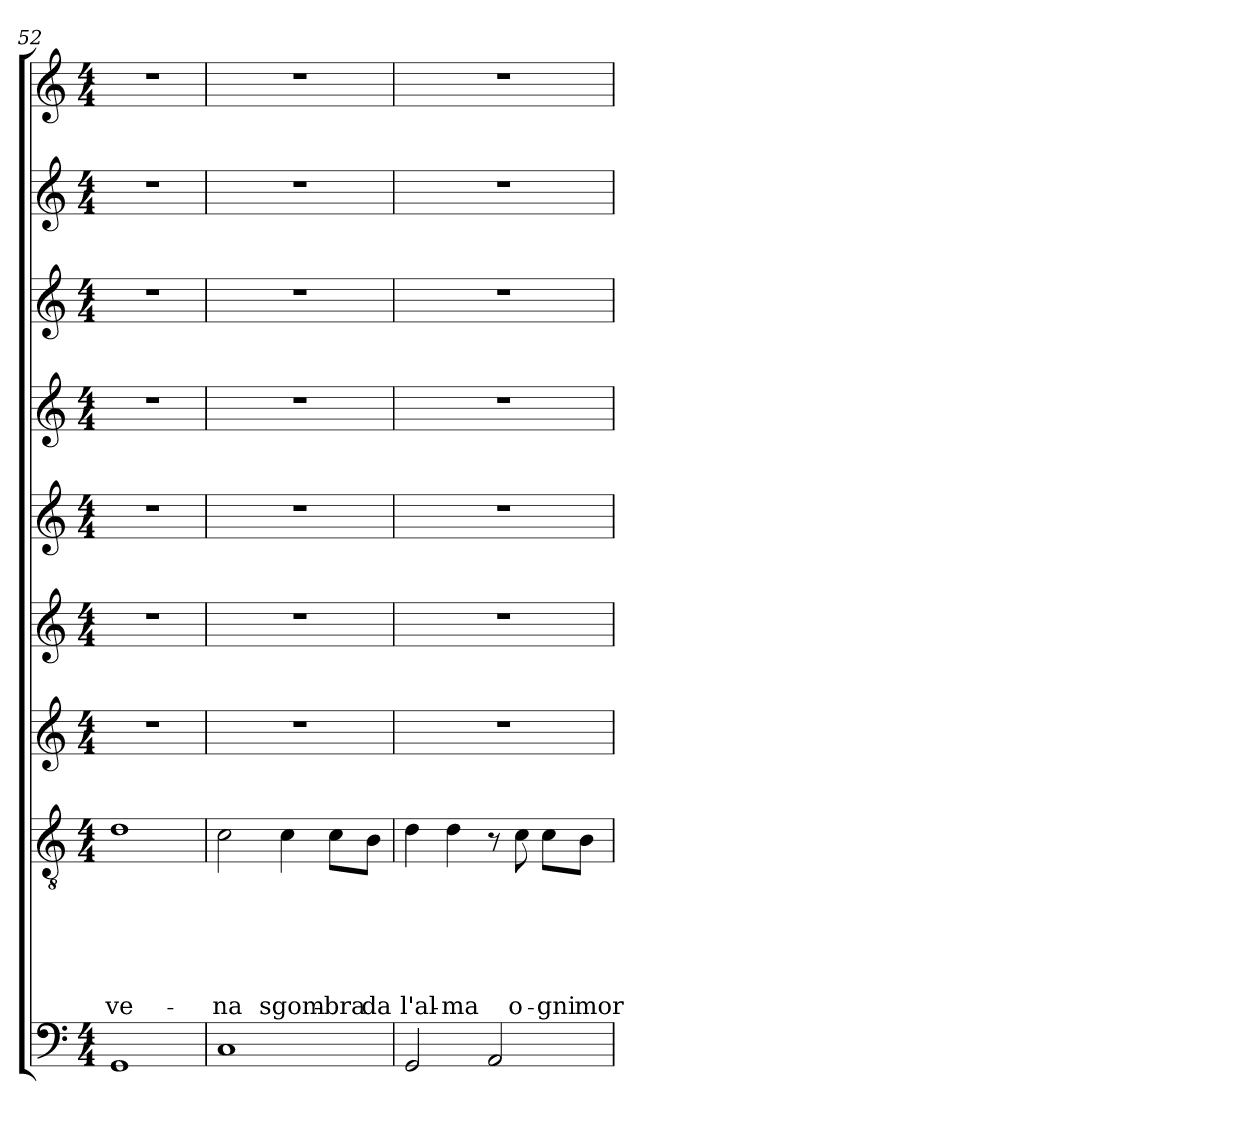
**kern	**kern	**text	**text	**text	**text	**text	**text	**kern	**kern	**kern	**kern	**kern	**kern	**kern
*part9	*part8	*part8	*part8	*part8	*part8	*part8	*part8	*part7	*part6	*part5	*part4	*part3	*part2	*part1
*staff9	*staff8	*staff8	*staff8	*staff8	*staff8	*staff8	*staff8	*staff7	*staff6	*staff5	*staff4	*staff3	*staff2	*staff1
*clefF4	*clefGv2	*	*	*	*	*	*	*clefG2	*clefG2	*clefG2	*clefG2	*clefG2	*clefG2	*clefG2
*k[]	*k[]	*	*	*	*	*	*	*k[]	*k[]	*k[]	*k[]	*k[]	*k[]	*k[]
*C:	*C:	*	*	*	*	*	*	*C:	*C:	*C:	*C:	*C:	*C:	*C:
*M4/4	*M4/4	*	*	*	*	*	*	*M4/4	*M4/4	*M4/4	*M4/4	*M4/4	*M4/4	*M4/4
=52	=52	=52	=52	=52	=52	=52	=52	=52	=52	=52	=52	=52	=52	=52
!	!	!	!	!	!	!	!LO:LY:b	!	!	!	!	!	!	!
1GG	1d	.	.	.	.	.	ve-	1r	1r	1r	1r	1r	1r	1r
!!LO:LB:g=z
=53	=53	=53	=53	=53	=53	=53	=53	=53	=53	=53	=53	=53	=53	=53
!	!	!	!	!	!	!	!LO:LY:b	!	!	!	!	!	!	!
1C	2c\	.	.	.	.	.	-na	1r	1r	1r	1r	1r	1r	1r
!	!	!	!	!	!	!	!LO:LY:b	!	!	!	!	!	!	!
.	4c\	.	.	.	.	.	sgom-	.	.	.	.	.	.	.
!	!	!	!	!	!	!	!LO:LY:b	!	!	!	!	!	!	!
.	8c\L	.	.	.	.	.	-bra	.	.	.	.	.	.	.
!	!	!	!	!	!	!	!LO:LY:b	!	!	!	!	!	!	!
.	8B\J	.	.	.	.	.	da	.	.	.	.	.	.	.
=54	=54	=54	=54	=54	=54	=54	=54	=54	=54	=54	=54	=54	=54	=54
!	!	!	!	!	!	!	!LO:LY:b	!	!	!	!	!	!	!
2GG/	4d\	.	.	.	.	.	l'al-	1r	1r	1r	1r	1r	1r	1r
!	!	!	!	!	!	!	!LO:LY:b	!	!	!	!	!	!	!
.	4d\	.	.	.	.	.	-ma	.	.	.	.	.	.	.
2AA/	8r	.	.	.	.	.	.	.	.	.	.	.	.	.
!	!	!	!	!	!	!	!LO:LY:b	!	!	!	!	!	!	!
.	8c\	.	.	.	.	.	o-	.	.	.	.	.	.	.
!	!	!	!	!	!	!	!LO:LY:b	!	!	!	!	!	!	!
.	8c\L	.	.	.	.	.	-gni	.	.	.	.	.	.	.
!	!	!	!	!	!	!	!LO:LY:b	!	!	!	!	!	!	!
.	8B\J	.	.	.	.	.	mor-	.	.	.	.	.	.	.
=	=	=	=	=	=	=	=	=	=	=	=	=	=	=
*-	*-	*-	*-	*-	*-	*-	*-	*-	*-	*-	*-	*-	*-	*-
